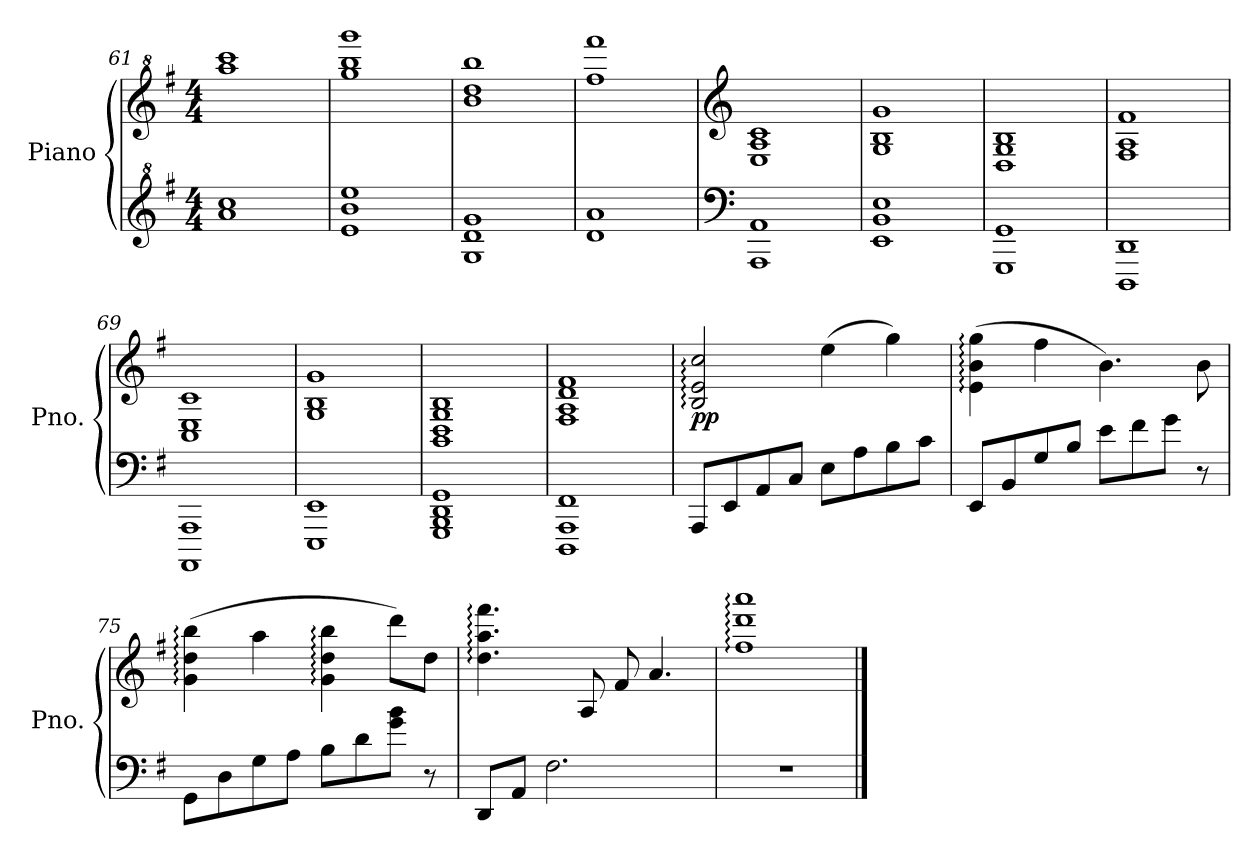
**kern	**kern	**dynam
*part1	*part1	*part1
*staff2	*staff1	*staff1/2
*I"Piano	*	*
*I'Pno.	*	*
*clefG^2	*clefG^2	*
*k[f#]	*k[f#]	*
*M4/4	*M4/4	*
=61	=61	=61
1aa 1ccc	1aaa 1cccc	.
!!LO:LB:g=z
=62	=62	=62
1ee 1bb 1eee	1ggg 1bbb 1gggg	.
=63	=63	=63
1g 1dd 1gg	1bb 1ddd 1bbb	.
=64	=64	=64
1dd 1aa	1fff# 1ffff#	.
=65	=65	=65
*clefF4	*clefG2	*
1AAA 1AA	1E 1A 1c	.
!!LO:LB:g=z
=66	=66	=66
1EE 1BB 1E	1G 1B 1g	.
=67	=67	=67
1GGG 1GG	1D 1G 1B	.
=68	=68	=68
1DDD 1DD	1F# 1A 1f#	.
=69	=69	=69
1AAAA 1AAA	1C 1E 1c	.
!!LO:LB:g=z
=70	=70	=70
1EEE 1EE	1G 1B 1g	.
=71	=71	=71
1GGG 1BBB 1DD 1GG	1BB 1D 1G 1B	.
=72	=72	=72
1DDD 1AAA 1FF#	1F# 1A 1d 1f#	.
=73	=73	=73
!	!	!LO:DY:b
8AAA/L	2B/: 2e/: 2cc/:	pp
8EE/	.	.
8AA/	.	.
8C/J	.	.
8E\L	(4ee\	.
8A\	.	.
8B\	4gg\)	.
8c\J	.	.
!!LO:LB:g=z
=74	=74	=74
8EE/L	(4e\: 4b\: 4gg\:	.
8BB/	.	.
8G/	4ff#\	.
8B/J	.	.
8e\L	4.b\)	.
8f#\	.	.
8g\J	.	.
8r	8b\	.
=75	=75	=75
8GG\L	(4g\: 4dd\: 4bb\:	.
8D\	.	.
8G\	4aa\	.
8A\J	.	.
8B\L	4g\: 4dd\: 4bb\:	.
8d\	.	.
8g\ 8b\J	8ddd\L)	.
8r	8dd\J	.
=76	=76	=76
8DD/L	4.dd\: 4.aa\: 4.fff#\:	.
8AA/J	.	.
2.F#\	.	.
.	8A/	.
.	8f#/	.
.	4.a/	.
=77	=77	=77
1r	1ff#: 1ddd: 1aaa:	.
==	==	==
*-	*-	*-
